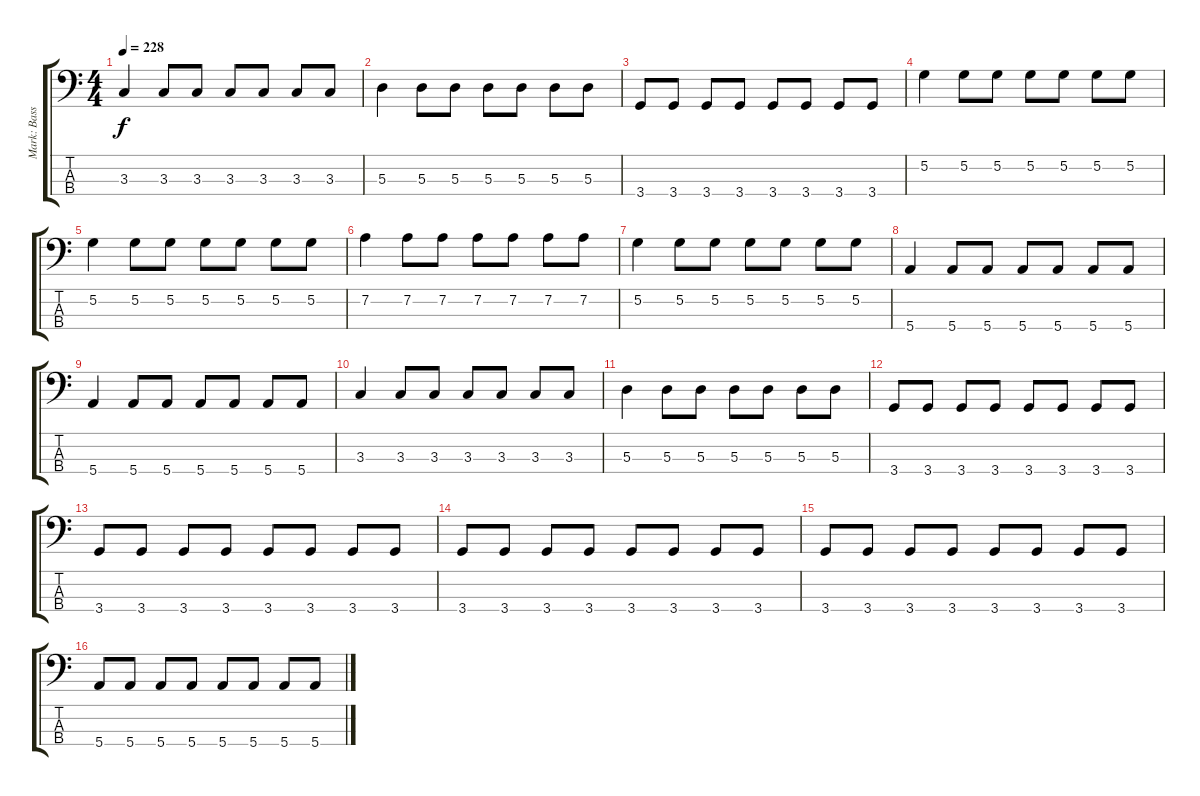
\track ("Mark: Bass" "Mark: Bass") {instrument electricbassfinger}
\staff {score tabs}
\tuning (G2 D2 A1 E1) {hide}
\ts (4 4)
\tempo 228
\clef f4
\ks c
3.3.4{dy f} 3.3.8 3.3.8 3.3.8 3.3.8 3.3.8 3.3.8 |
5.3.4 5.3.8 5.3.8 5.3.8 5.3.8 5.3.8 5.3.8 |
3.4.8 3.4.8 3.4.8 3.4.8 3.4.8 3.4.8 3.4.8 3.4.8 |
5.2.4 5.2.8 5.2.8 5.2.8 5.2.8 5.2.8 5.2.8 |
5.2.4 5.2.8 5.2.8 5.2.8 5.2.8 5.2.8 5.2.8 |
7.2.4 7.2.8 7.2.8 7.2.8 7.2.8 7.2.8 7.2.8 |
5.2.4 5.2.8 5.2.8 5.2.8 5.2.8 5.2.8 5.2.8 |
5.4.4 5.4.8 5.4.8 5.4.8 5.4.8 5.4.8 5.4.8 |
5.4.4 5.4.8 5.4.8 5.4.8 5.4.8 5.4.8 5.4.8 |
3.3.4 3.3.8 3.3.8 3.3.8 3.3.8 3.3.8 3.3.8 |
5.3.4 5.3.8 5.3.8 5.3.8 5.3.8 5.3.8 5.3.8 |
3.4.8 3.4.8 3.4.8 3.4.8 3.4.8 3.4.8 3.4.8 3.4.8 |
3.4.8 3.4.8 3.4.8 3.4.8 3.4.8 3.4.8 3.4.8 3.4.8 |
3.4.8 3.4.8 3.4.8 3.4.8 3.4.8 3.4.8 3.4.8 3.4.8 |
3.4.8 3.4.8 3.4.8 3.4.8 3.4.8 3.4.8 3.4.8 3.4.8 |
5.4.8 5.4.8 5.4.8 5.4.8 5.4.8 5.4.8 5.4.8 5.4.8
